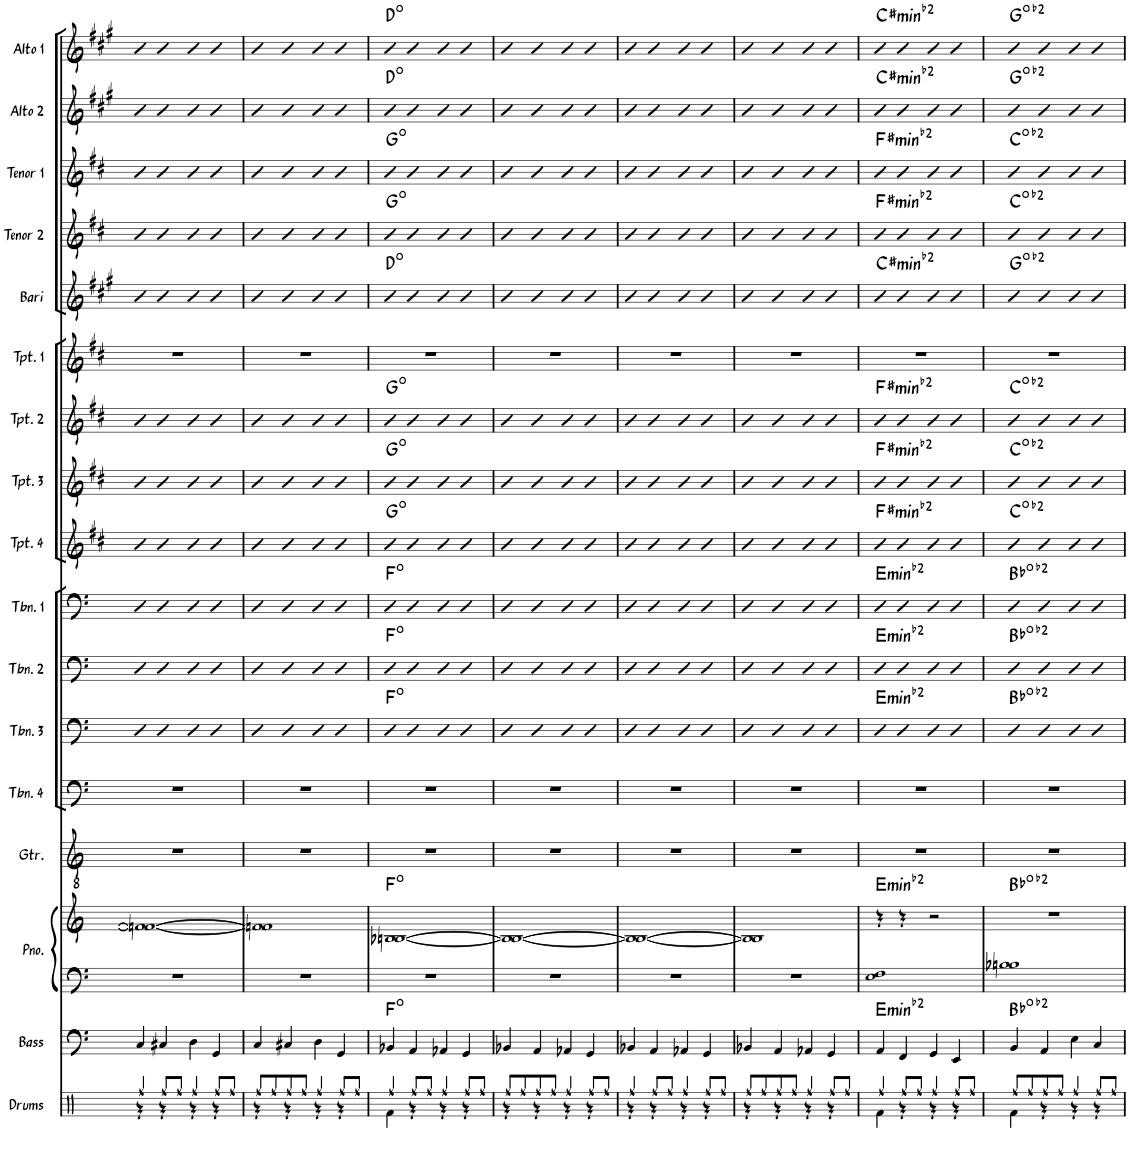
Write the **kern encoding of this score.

**kern	**kern	**harte	**kern	**kern	**harte	**kern	**kern	**kern	**harte	**kern	**harte	**kern	**harte	**kern	**harte	**kern	**harte	**kern	**harte	**kern	**kern	**harte	**kern	**harte	**kern	**harte	**kern	**harte	**kern	**harte
*part17	*part16	*part16	*part15	*part15	*part15	*part14	*part13	*part12	*part12	*part11	*part11	*part10	*part10	*part9	*part9	*part8	*part8	*part7	*part7	*part6	*part5	*part5	*part4	*part4	*part3	*part3	*part2	*part2	*part1	*part1
*staff18	*staff17	*	*staff16	*staff15	*	*staff14	*staff13	*staff12	*	*staff11	*	*staff10	*	*staff9	*	*staff8	*	*staff7	*	*staff6	*staff5	*	*staff4	*	*staff3	*	*staff2	*	*staff1	*
*I"Drums	*I"Bass	*	*I"Piano	*	*	*I"Guitar	*I"Trombone 4	*I"Trombone 3	*	*I"Trombone 2	*	*I"Trombone 1	*	*I"Trumpet 4	*	*I"Trumpet 3	*	*I"Trumpet 2	*	*I"Trumpet 1	*I"Bari Sax	*	*I"Tenor Sax 2	*	*I"Tenor Sax 1	*	*I"Alto Sax 2	*	*I"Alto Sax 1	*
*I'Drums	*I'Bass	*	*I'Pno.	*	*	*I'Gtr.	*I'Tbn. 4	*I'Tbn. 3	*	*I'Tbn. 2	*	*I'Tbn. 1	*	*I'Tpt. 4	*	*I'Tpt. 3	*	*I'Tpt. 2	*	*I'Tpt. 1	*I'Bari	*	*I'Tenor 2	*	*I'Tenor 1	*	*I'Alto 2	*	*I'Alto 1	*
!!LO:PB:g=z
*clefX	*clefF4	*	*clefF4	*clefG2	*	*clefGv2	*clefF4	*clefF4	*	*clefF4	*	*clefF4	*	*clefG2	*	*clefG2	*	*clefG2	*	*clefG2	*clefG2	*	*clefG2	*	*clefG2	*	*clefG2	*	*clefG2	*
*	*Trd7c12	*	*	*	*	*	*	*	*	*	*	*	*	*Trd1c2	*	*Trd1c2	*	*Trd1c2	*	*Trd1c2	*Trd12c21	*	*Trd8c14	*	*Trd8c14	*	*Trd5c9	*	*Trd5c9	*
*k[]	*k[]	*	*k[]	*k[]	*	*k[]	*k[]	*k[]	*	*k[]	*	*k[]	*	*k[f#c#]	*	*k[f#c#]	*	*k[f#c#]	*	*k[f#c#]	*k[f#c#g#]	*	*k[f#c#]	*	*k[f#c#]	*	*k[f#c#g#]	*	*k[f#c#g#]	*
*M4/4	*M4/4	*	*M4/4	*M4/4	*	*M4/4	*M4/4	*M4/4	*	*M4/4	*	*M4/4	*	*M4/4	*	*M4/4	*	*M4/4	*	*M4/4	*M4/4	*	*M4/4	*	*M4/4	*	*M4/4	*	*M4/4	*
=147	=147	=147	=147	=147	=147	=147	=147	=147	=147	=147	=147	=147	=147	=147	=147	=147	=147	=147	=147	=147	=147	=147	=147	=147	=147	=147	=147	=147	=147	=147
*^	*	*	*	*	*	*	*	*	*	*	*	*	*	*	*	*	*	*	*	*	*	*	*	*	*	*	*	*	*	*
4Rff/	4r	4C/	.	1r	1fn_ 1f#_	.	1r	1r	4a	.	4a	.	4a	.	4b	.	4b	.	4b	.	1r	4fff#	.	4bb	.	4bb	.	4ff#	.	4ff#	.
8Rff/L	4r	4C#X/	.	.	.	.	.	.	4a	.	4a	.	4a	.	4b	.	4b	.	4b	.	.	4fff#	.	4bb	.	4bb	.	4ff#	.	4ff#	.
8Rff/J	.	.	.	.	.	.	.	.	.	.	.	.	.	.	.	.	.	.	.	.	.	.	.	.	.	.	.	.	.	.	.
4Rff/	4r	4D\	.	.	.	.	.	.	4a	.	4a	.	4a	.	4b	.	4b	.	4b	.	.	4fff#	.	4bb	.	4bb	.	4ff#	.	4ff#	.
8Rff/L	4r	4GG/	.	.	.	.	.	.	4a	.	4a	.	4a	.	4b	.	4b	.	4b	.	.	4fff#	.	4bb	.	4bb	.	4ff#	.	4ff#	.
8Rff/J	.	.	.	.	.	.	.	.	.	.	.	.	.	.	.	.	.	.	.	.	.	.	.	.	.	.	.	.	.	.	.
=148	=148	=148	=148	=148	=148	=148	=148	=148	=148	=148	=148	=148	=148	=148	=148	=148	=148	=148	=148	=148	=148	=148	=148	=148	=148	=148	=148	=148	=148	=148	=148
8Rff/L	4r	4C/	.	1r	1fn] 1f#]	.	1r	1r	4a	.	4a	.	4a	.	4b	.	4b	.	4b	.	1r	4fff#	.	4bb	.	4bb	.	4ff#	.	4ff#	.
8Rff/	.	.	.	.	.	.	.	.	.	.	.	.	.	.	.	.	.	.	.	.	.	.	.	.	.	.	.	.	.	.	.
8Rff/	4r	4C#X/	.	.	.	.	.	.	4a	.	4a	.	4a	.	4b	.	4b	.	4b	.	.	4fff#	.	4bb	.	4bb	.	4ff#	.	4ff#	.
8Rff/J	.	.	.	.	.	.	.	.	.	.	.	.	.	.	.	.	.	.	.	.	.	.	.	.	.	.	.	.	.	.	.
4Rff/	4r	4D\	.	.	.	.	.	.	4a	.	4a	.	4a	.	4b	.	4b	.	4b	.	.	4fff#	.	4bb	.	4bb	.	4ff#	.	4ff#	.
8Rff/L	4r	4GG/	.	.	.	.	.	.	4a	.	4a	.	4a	.	4b	.	4b	.	4b	.	.	4fff#	.	4bb	.	4bb	.	4ff#	.	4ff#	.
8Rff/J	.	.	.	.	.	.	.	.	.	.	.	.	.	.	.	.	.	.	.	.	.	.	.	.	.	.	.	.	.	.	.
=149	=149	=149	=149	=149	=149	=149	=149	=149	=149	=149	=149	=149	=149	=149	=149	=149	=149	=149	=149	=149	=149	=149	=149	=149	=149	=149	=149	=149	=149	=149	=149
4Rff/	4Rf\	4BB-X/	F:dim	1r	[1B-X [1Bn	F:dim	1r	1r	4an	F:dim	4an	F:dim	4an	F:dim	4bn	G:dim	4bn	G:dim	4bn	G:dim	1r	4fff#	D:dim	4bbn	G:dim	4bbn	G:dim	4ff#	D:dim	4ff#	D:dim
8Rff/L	4r	4AA/	.	.	.	.	.	.	4a	.	4a	.	4a	.	4b	.	4b	.	4b	.	.	4fff#	.	4bb	.	4bb	.	4ff#	.	4ff#	.
8Rff/J	.	.	.	.	.	.	.	.	.	.	.	.	.	.	.	.	.	.	.	.	.	.	.	.	.	.	.	.	.	.	.
4Rff/	4r	4AA-X/	.	.	.	.	.	.	4a	.	4a	.	4a	.	4b	.	4b	.	4b	.	.	4fff#	.	4bb	.	4bb	.	4ff#	.	4ff#	.
8Rff/L	4r	4GG/	.	.	.	.	.	.	4a	.	4a	.	4a	.	4b	.	4b	.	4b	.	.	4fff#	.	4bb	.	4bb	.	4ff#	.	4ff#	.
8Rff/J	.	.	.	.	.	.	.	.	.	.	.	.	.	.	.	.	.	.	.	.	.	.	.	.	.	.	.	.	.	.	.
=150	=150	=150	=150	=150	=150	=150	=150	=150	=150	=150	=150	=150	=150	=150	=150	=150	=150	=150	=150	=150	=150	=150	=150	=150	=150	=150	=150	=150	=150	=150	=150
8Rff/L	4r	4BB-X/	.	1r	1B-_ 1B_	.	1r	1r	4a	.	4a	.	4a	.	4b	.	4b	.	4b	.	1r	4fff#	.	4bb	.	4bb	.	4ff#	.	4ff#	.
8Rff/	.	.	.	.	.	.	.	.	.	.	.	.	.	.	.	.	.	.	.	.	.	.	.	.	.	.	.	.	.	.	.
8Rff/	4r	4AA/	.	.	.	.	.	.	4a	.	4a	.	4a	.	4b	.	4b	.	4b	.	.	4fff#	.	4bb	.	4bb	.	4ff#	.	4ff#	.
8Rff/J	.	.	.	.	.	.	.	.	.	.	.	.	.	.	.	.	.	.	.	.	.	.	.	.	.	.	.	.	.	.	.
4Rff/	4r	4AA-X/	.	.	.	.	.	.	4a	.	4a	.	4a	.	4b	.	4b	.	4b	.	.	4fff#	.	4bb	.	4bb	.	4ff#	.	4ff#	.
8Rff/L	4r	4GG/	.	.	.	.	.	.	4a	.	4a	.	4a	.	4b	.	4b	.	4b	.	.	4fff#	.	4bb	.	4bb	.	4ff#	.	4ff#	.
8Rff/J	.	.	.	.	.	.	.	.	.	.	.	.	.	.	.	.	.	.	.	.	.	.	.	.	.	.	.	.	.	.	.
=151	=151	=151	=151	=151	=151	=151	=151	=151	=151	=151	=151	=151	=151	=151	=151	=151	=151	=151	=151	=151	=151	=151	=151	=151	=151	=151	=151	=151	=151	=151	=151
4Rff/	4r	4BB-X/	.	1r	1B-_ 1B_	.	1r	1r	4a	.	4a	.	4a	.	4b	.	4b	.	4b	.	1r	4fff#	.	4bb	.	4bb	.	4ff#	.	4ff#	.
8Rff/L	4r	4AA/	.	.	.	.	.	.	4a	.	4a	.	4a	.	4b	.	4b	.	4b	.	.	4fff#	.	4bb	.	4bb	.	4ff#	.	4ff#	.
8Rff/J	.	.	.	.	.	.	.	.	.	.	.	.	.	.	.	.	.	.	.	.	.	.	.	.	.	.	.	.	.	.	.
4Rff/	4r	4AA-X/	.	.	.	.	.	.	4a	.	4a	.	4a	.	4b	.	4b	.	4b	.	.	4fff#	.	4bb	.	4bb	.	4ff#	.	4ff#	.
8Rff/L	4r	4GG/	.	.	.	.	.	.	4a	.	4a	.	4a	.	4b	.	4b	.	4b	.	.	4fff#	.	4bb	.	4bb	.	4ff#	.	4ff#	.
8Rff/J	.	.	.	.	.	.	.	.	.	.	.	.	.	.	.	.	.	.	.	.	.	.	.	.	.	.	.	.	.	.	.
=152	=152	=152	=152	=152	=152	=152	=152	=152	=152	=152	=152	=152	=152	=152	=152	=152	=152	=152	=152	=152	=152	=152	=152	=152	=152	=152	=152	=152	=152	=152	=152
8Rff/L	4r	4BB-X/	.	1r	1B-] 1B]	.	1r	1r	4a	.	4a	.	4a	.	4b	.	4b	.	4b	.	1r	4fff#	.	4bb	.	4bb	.	4ff#	.	4ff#	.
8Rff/	.	.	.	.	.	.	.	.	.	.	.	.	.	.	.	.	.	.	.	.	.	.	.	.	.	.	.	.	.	.	.
8Rff/	4r	4AA/	.	.	.	.	.	.	4a	.	4a	.	4a	.	4b	.	4b	.	4b	.	.	4fff#	.	4bb	.	4bb	.	4ff#	.	4ff#	.
8Rff/J	.	.	.	.	.	.	.	.	.	.	.	.	.	.	.	.	.	.	.	.	.	.	.	.	.	.	.	.	.	.	.
4Rff/	4r	4AA-X/	.	.	.	.	.	.	4a	.	4a	.	4a	.	4b	.	4b	.	4b	.	.	4fff#	.	4bb	.	4bb	.	4ff#	.	4ff#	.
8Rff/L	4r	4GG/	.	.	.	.	.	.	4a	.	4a	.	4a	.	4b	.	4b	.	4b	.	.	4fff#	.	4bb	.	4bb	.	4ff#	.	4ff#	.
8Rff/J	.	.	.	.	.	.	.	.	.	.	.	.	.	.	.	.	.	.	.	.	.	.	.	.	.	.	.	.	.	.	.
=153	=153	=153	=153	=153	=153	=153	=153	=153	=153	=153	=153	=153	=153	=153	=153	=153	=153	=153	=153	=153	=153	=153	=153	=153	=153	=153	=153	=153	=153	=153	=153
!	!	!	!LO:H:kt=min	!	!	!LO:H:kt=min	!	!	!	!LO:H:kt=min	!	!LO:H:kt=min	!	!LO:H:kt=min	!	!LO:H:kt=min	!	!LO:H:kt=min	!	!LO:H:kt=min	!	!	!LO:H:kt=min	!	!LO:H:kt=min	!	!LO:H:kt=min	!	!LO:H:kt=min	!	!LO:H:kt=min
4Rff/	4Rf\	4AA/	E:min(b2)	1E 1F	4r	E:min(b2)	1r	1r	4a	E:min(b2)	4a	E:min(b2)	4a	E:min(b2)	4b	F#:min(b2)	4b	F#:min(b2)	4b	F#:min(b2)	1r	4fff#	C#:min(b2)	4bb	F#:min(b2)	4bb	F#:min(b2)	4ff#	C#:min(b2)	4ff#	C#:min(b2)
8Rff/L	4r	4FF/	.	.	4r	.	.	.	4a	.	4a	.	4a	.	4b	.	4b	.	4b	.	.	4fff#	.	4bb	.	4bb	.	4ff#	.	4ff#	.
8Rff/J	.	.	.	.	.	.	.	.	.	.	.	.	.	.	.	.	.	.	.	.	.	.	.	.	.	.	.	.	.	.	.
4Rff/	4r	4GG/	.	.	2r	.	.	.	4a	.	4a	.	4a	.	4b	.	4b	.	4b	.	.	4fff#	.	4bb	.	4bb	.	4ff#	.	4ff#	.
8Rff/L	4r	4EE/	.	.	.	.	.	.	4a	.	4a	.	4a	.	4b	.	4b	.	4b	.	.	4fff#	.	4bb	.	4bb	.	4ff#	.	4ff#	.
8Rff/J	.	.	.	.	.	.	.	.	.	.	.	.	.	.	.	.	.	.	.	.	.	.	.	.	.	.	.	.	.	.	.
=154	=154	=154	=154	=154	=154	=154	=154	=154	=154	=154	=154	=154	=154	=154	=154	=154	=154	=154	=154	=154	=154	=154	=154	=154	=154	=154	=154	=154	=154	=154	=154
8Rff/L	4Rf\	4BB/	Bb:dim(b2)	1B-X 1Bn	1r	Bb:dim(b2)	1r	1r	4a	Bb:dim(b2)	4a	Bb:dim(b2)	4a	Bb:dim(b2)	4b	C:dim(b2)	4b	C:dim(b2)	4b	C:dim(b2)	1r	4fff#	G:dim(b2)	4bb	C:dim(b2)	4bb	C:dim(b2)	4ff#	G:dim(b2)	4ff#	G:dim(b2)
8Rff/	.	.	.	.	.	.	.	.	.	.	.	.	.	.	.	.	.	.	.	.	.	.	.	.	.	.	.	.	.	.	.
8Rff/	4r	4AA/	.	.	.	.	.	.	4a	.	4a	.	4a	.	4b	.	4b	.	4b	.	.	4fff#	.	4bb	.	4bb	.	4ff#	.	4ff#	.
8Rff/J	.	.	.	.	.	.	.	.	.	.	.	.	.	.	.	.	.	.	.	.	.	.	.	.	.	.	.	.	.	.	.
4Rff/	4r	4E\	.	.	.	.	.	.	4a	.	4a	.	4a	.	4b	.	4b	.	4b	.	.	4fff#	.	4bb	.	4bb	.	4ff#	.	4ff#	.
8Rff/L	4r	4C/	.	.	.	.	.	.	4a	.	4a	.	4a	.	4b	.	4b	.	4b	.	.	4fff#	.	4bb	.	4bb	.	4ff#	.	4ff#	.
8Rff/J	.	.	.	.	.	.	.	.	.	.	.	.	.	.	.	.	.	.	.	.	.	.	.	.	.	.	.	.	.	.	.
*v	*v	*	*	*	*	*	*	*	*	*	*	*	*	*	*	*	*	*	*	*	*	*	*	*	*	*	*	*	*	*	*
=	=	=	=	=	=	=	=	=	=	=	=	=	=	=	=	=	=	=	=	=	=	=	=	=	=	=	=	=	=	=
*-	*-	*-	*-	*-	*-	*-	*-	*-	*-	*-	*-	*-	*-	*-	*-	*-	*-	*-	*-	*-	*-	*-	*-	*-	*-	*-	*-	*-	*-	*-
